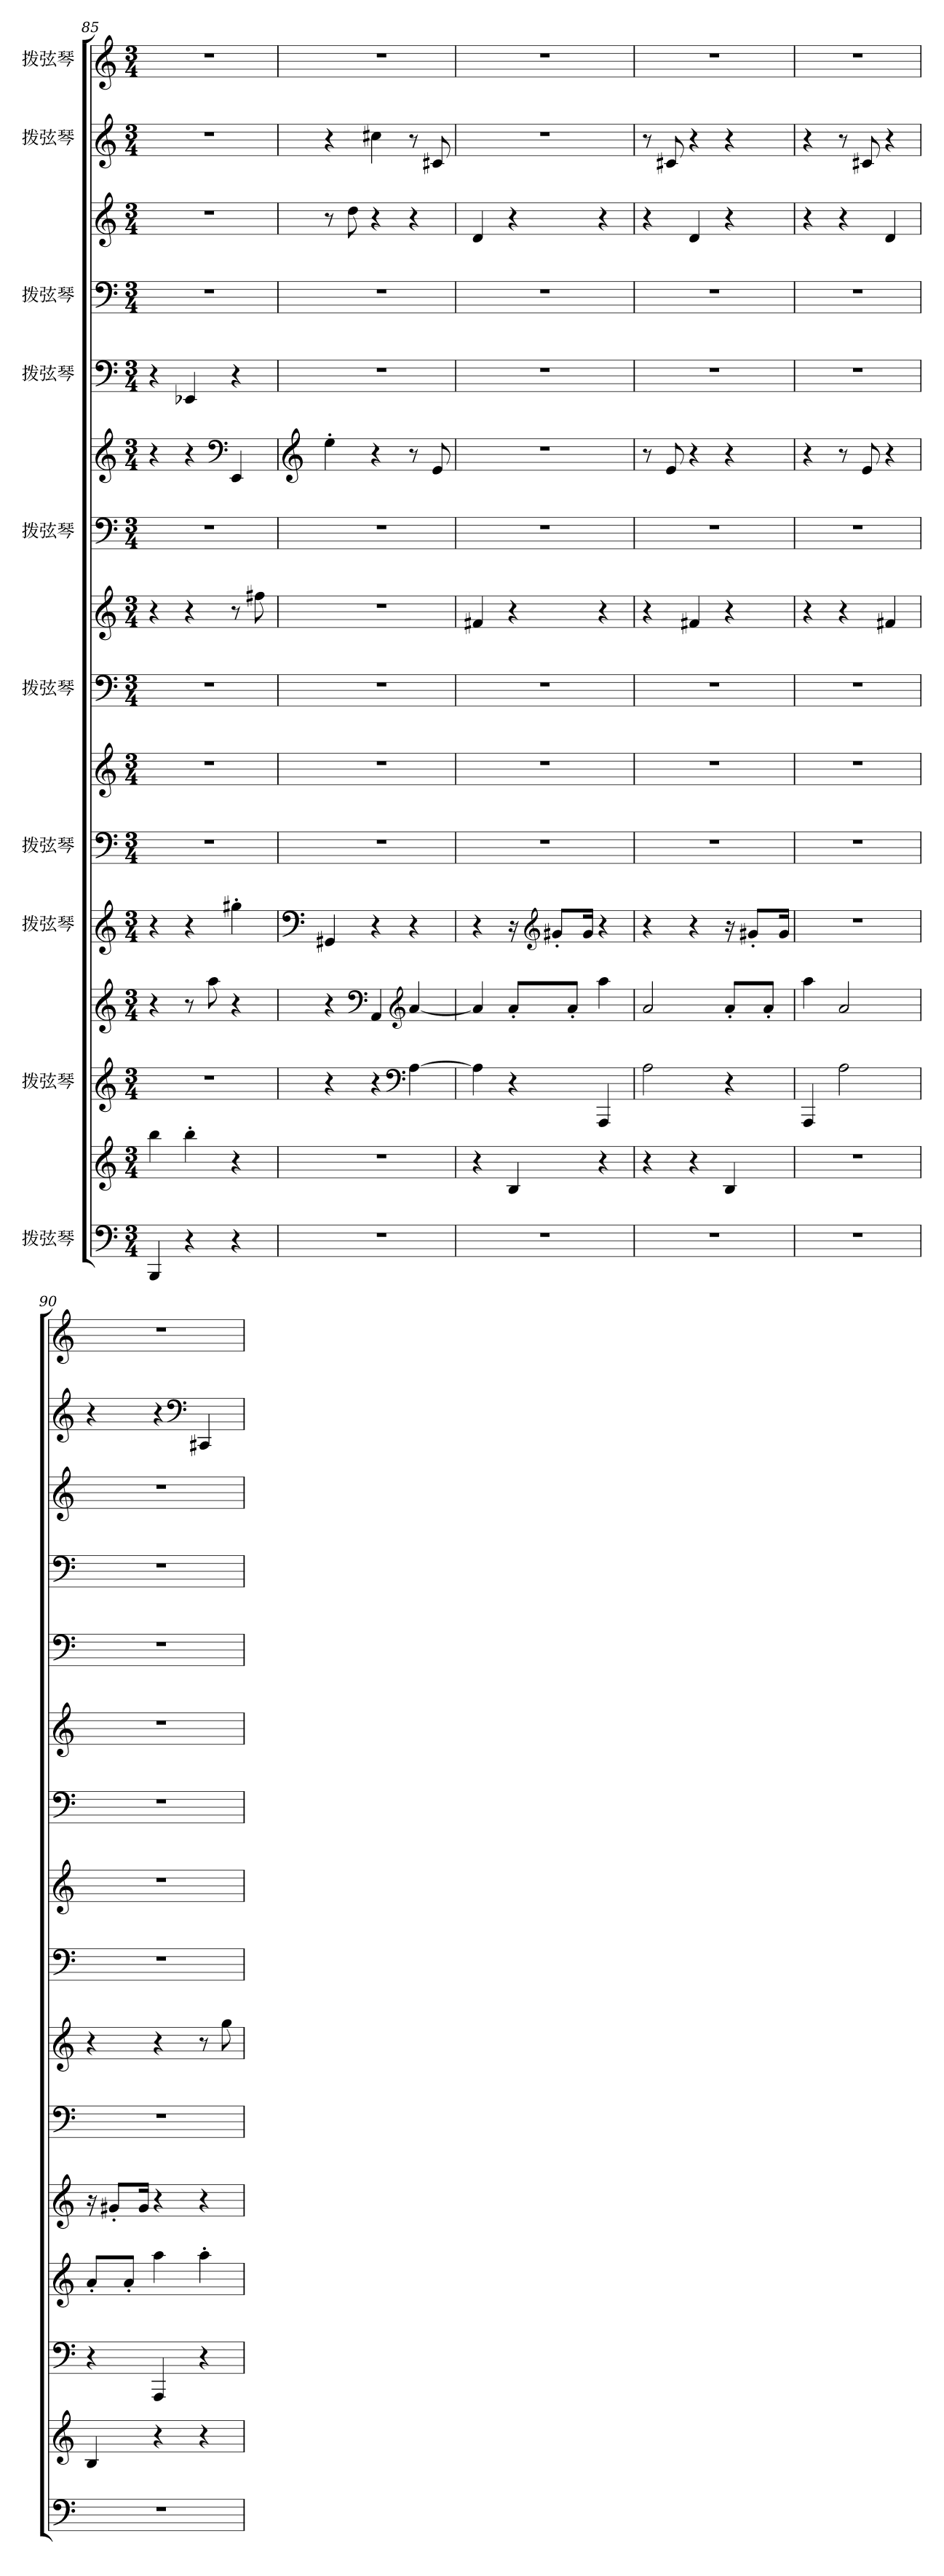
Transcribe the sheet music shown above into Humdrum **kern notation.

**kern	**kern	**kern	**kern	**kern	**kern	**kern	**kern	**kern	**kern	**kern	**kern	**kern	**kern	**kern	**kern
*part10	*part10	*part9	*part9	*part8	*part7	*part7	*part6	*part6	*part5	*part5	*part4	*part3	*part3	*part2	*part1
*staff16	*staff15	*staff14	*staff13	*staff12	*staff11	*staff10	*staff9	*staff8	*staff7	*staff6	*staff5	*staff4	*staff3	*staff2	*staff1
*I"拨弦琴	*	*I"拨弦琴	*	*I"拨弦琴	*I"拨弦琴	*	*I"拨弦琴	*	*I"拨弦琴	*	*I"拨弦琴	*I"拨弦琴	*	*I"拨弦琴	*I"拨弦琴
!!LO:PB:g=z
*clefF4	*clefG2	*clefG2	*clefG2	*clefG2	*clefF4	*clefG2	*clefF4	*clefG2	*clefF4	*clefG2	*clefF4	*clefF4	*clefG2	*clefG2	*clefG2
*k[]	*k[]	*k[]	*k[]	*k[]	*k[]	*k[]	*k[]	*k[]	*k[]	*k[]	*k[]	*k[]	*k[]	*k[]	*k[]
*M3/4	*M3/4	*M3/4	*M3/4	*M3/4	*M3/4	*M3/4	*M3/4	*M3/4	*M3/4	*M3/4	*M3/4	*M3/4	*M3/4	*M3/4	*M3/4
=85	=85	=85	=85	=85	=85	=85	=85	=85	=85	=85	=85	=85	=85	=85	=85
4BBB/	4bb\	2.r	4r	4r	2.r	2.r	2.r	4r	2.r	4r	4r	2.r	2.r	2.r	2.r
4r	4bb'\	.	8r	4r	.	.	.	4r	.	4r	4EE-X/	.	.	.	.
.	.	.	8aa\	.	.	.	.	.	.	.	.	.	.	.	.
*	*	*	*	*	*	*	*	*	*	*clefF4	*	*	*	*	*
4r	4r	.	4r	4gg#X'\	.	.	.	8r	.	4EE/	4r	.	.	.	.
.	.	.	.	.	.	.	.	8ff#X\	.	.	.	.	.	.	.
=86	=86	=86	=86	=86	=86	=86	=86	=86	=86	=86	=86	=86	=86	=86	=86
*	*	*	*	*clefF4	*	*	*	*	*	*clefG2	*	*	*	*	*
2.r	2.r	4r	4r	4GG#X/	2.r	2.r	2.r	2.r	2.r	4ee'\	2.r	2.r	8r	4r	2.r
.	.	.	.	.	.	.	.	.	.	.	.	.	8dd\	.	.
*	*	*	*clefF4	*	*	*	*	*	*	*	*	*	*	*	*
.	.	4r	4AA/	4r	.	.	.	.	.	4r	.	.	4r	4cc#X\	.
*	*	*clefF4	*clefG2	*	*	*	*	*	*	*	*	*	*	*	*
.	.	[4A\	[4a/	4r	.	.	.	.	.	8r	.	.	4r	8r	.
.	.	.	.	.	.	.	.	.	.	8e/	.	.	.	8c#X/	.
=87	=87	=87	=87	=87	=87	=87	=87	=87	=87	=87	=87	=87	=87	=87	=87
2.r	4r	4A\]	4a/]	4r	2.r	2.r	2.r	4f#X/	2.r	2.r	2.r	2.r	4d/	2.r	2.r
.	4B/	4r	8a'/L	16r	.	.	.	4r	.	.	.	.	4r	.	.
*	*	*	*	*clefG2	*	*	*	*	*	*	*	*	*	*	*
.	.	.	.	8g#X'/L	.	.	.	.	.	.	.	.	.	.	.
.	.	.	8a'/J	.	.	.	.	.	.	.	.	.	.	.	.
.	.	.	.	16g#/Jk	.	.	.	.	.	.	.	.	.	.	.
.	4r	4AAA/	4aa\	4r	.	.	.	4r	.	.	.	.	4r	.	.
=88	=88	=88	=88	=88	=88	=88	=88	=88	=88	=88	=88	=88	=88	=88	=88
2.r	4r	2A\	2a/	4r	2.r	2.r	2.r	4r	2.r	8r	2.r	2.r	4r	8r	2.r
.	.	.	.	.	.	.	.	.	.	8e/	.	.	.	8c#X/	.
.	4r	.	.	4r	.	.	.	4f#X/	.	4r	.	.	4d/	4r	.
.	4B/	4r	8a'/L	16r	.	.	.	4r	.	4r	.	.	4r	4r	.
.	.	.	.	8g#X'/L	.	.	.	.	.	.	.	.	.	.	.
.	.	.	8a'/J	.	.	.	.	.	.	.	.	.	.	.	.
.	.	.	.	16g#/Jk	.	.	.	.	.	.	.	.	.	.	.
=89	=89	=89	=89	=89	=89	=89	=89	=89	=89	=89	=89	=89	=89	=89	=89
2.r	2.r	4AAA/	4aa\	2.r	2.r	2.r	2.r	4r	2.r	4r	2.r	2.r	4r	4r	2.r
.	.	2A\	2a/	.	.	.	.	4r	.	8r	.	.	4r	8r	.
.	.	.	.	.	.	.	.	.	.	8e/	.	.	.	8c#X/	.
.	.	.	.	.	.	.	.	4f#X/	.	4r	.	.	4d/	4r	.
!!LO:PB:g=z
=90	=90	=90	=90	=90	=90	=90	=90	=90	=90	=90	=90	=90	=90	=90	=90
2.r	4B/	4r	8a'/L	16r	2.r	4r	2.r	2.r	2.r	2.r	2.r	2.r	2.r	4r	2.r
.	.	.	.	8g#X'/L	.	.	.	.	.	.	.	.	.	.	.
.	.	.	8a'/J	.	.	.	.	.	.	.	.	.	.	.	.
.	.	.	.	16g#/Jk	.	.	.	.	.	.	.	.	.	.	.
.	4r	4AAA/	4aa\	4r	.	4r	.	.	.	.	.	.	.	4r	.
*	*	*	*	*	*	*	*	*	*	*	*	*	*	*clefF4	*
.	4r	4r	4aa'\	4r	.	8r	.	.	.	.	.	.	.	4CC#X/	.
.	.	.	.	.	.	8gg\	.	.	.	.	.	.	.	.	.
=	=	=	=	=	=	=	=	=	=	=	=	=	=	=	=
*-	*-	*-	*-	*-	*-	*-	*-	*-	*-	*-	*-	*-	*-	*-	*-
